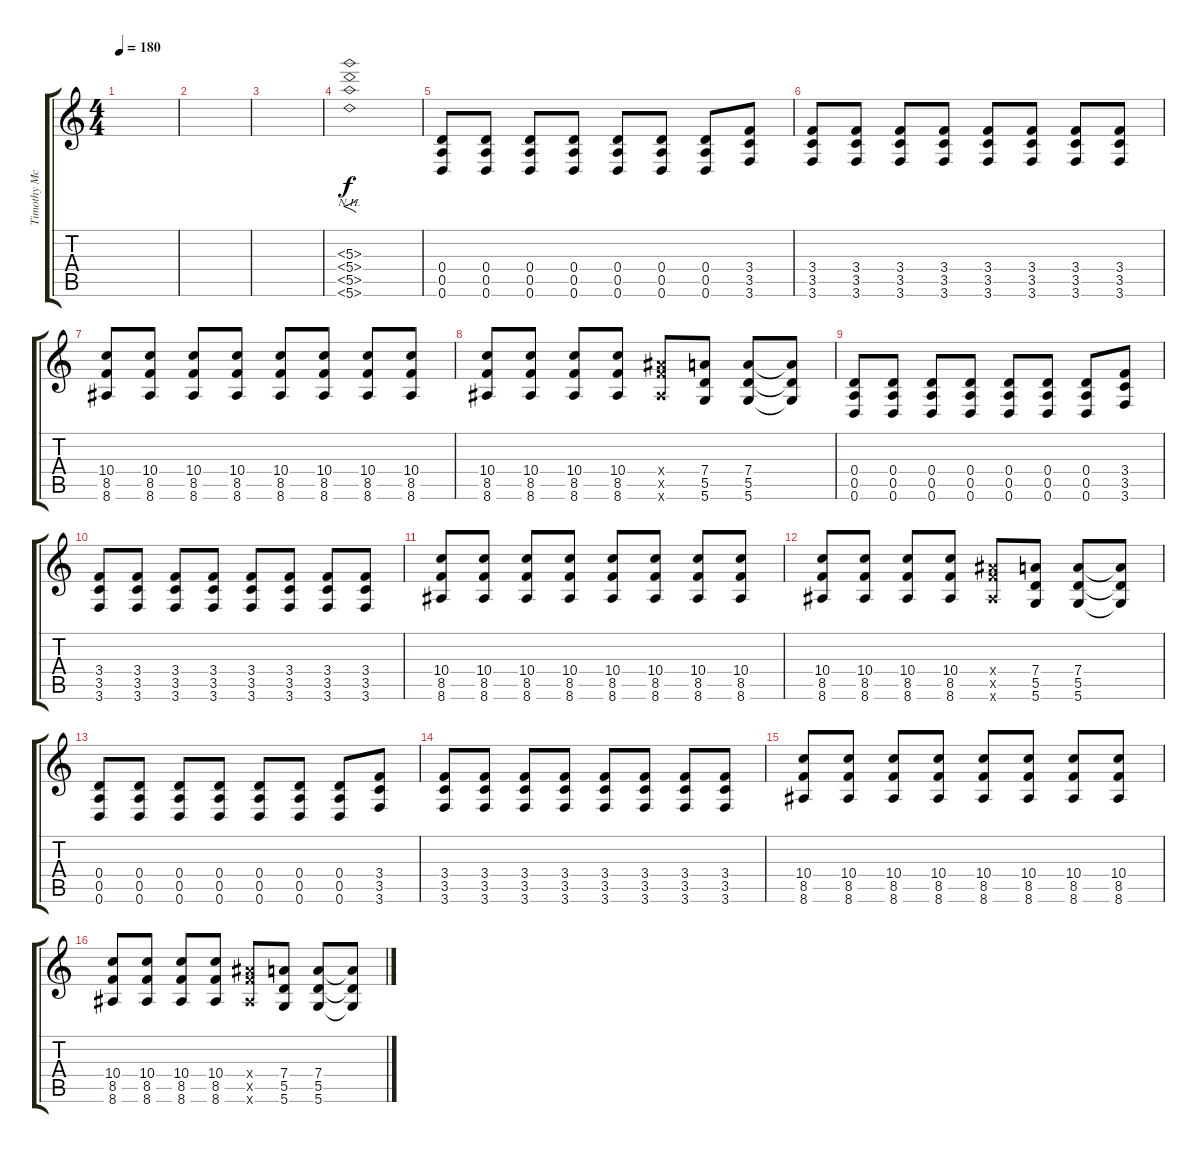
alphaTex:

\track ("Timothy McTague" "Timothy Mc") {instrument distortionguitar}
\staff {score tabs}
\tuning (E4 B3 G3 D3 A2 D2) {hide}
\ts (4 4)
\tempo 180
\clef g2
\ks c
|
|
|
(5.3{nh} 5.4{nh} 5.5{nh} 5.6{nh}).1{f} |
(0.4 0.5 0.6).8 (0.4 0.5 0.6).8 (0.4 0.5 0.6).8 (0.4 0.5 0.6).8 (0.4 0.5 0.6).8 (0.4 0.5 0.6).8 (0.4 0.5 0.6).8 (3.4 3.5 3.6).8 |
(3.4 3.5 3.6).8 (3.4 3.5 3.6).8 (3.4 3.5 3.6).8 (3.4 3.5 3.6).8 (3.4 3.5 3.6).8 (3.4 3.5 3.6).8 (3.4 3.5 3.6).8 (3.4 3.5 3.6).8 |
(10.4 8.5 8.6).8 (10.4 8.5 8.6).8 (10.4 8.5 8.6).8 (10.4 8.5 8.6).8 (10.4 8.5 8.6).8 (10.4 8.5 8.6).8 (10.4 8.5 8.6).8 (10.4 8.5 8.6).8 |
(10.4 8.5 8.6).8 (10.4 8.5 8.6).8 (10.4 8.5 8.6).8 (10.4 8.5 8.6).8 (8.4{x} 8.5{x} 8.6{x}).8 (7.4 5.5 5.6).8 (7.4 5.5 5.6).8 (7.4{t} 5.5{t} 5.6{t}).8 |
(0.4 0.5 0.6).8 (0.4 0.5 0.6).8 (0.4 0.5 0.6).8 (0.4 0.5 0.6).8 (0.4 0.5 0.6).8 (0.4 0.5 0.6).8 (0.4 0.5 0.6).8 (3.4 3.5 3.6).8 |
(3.4 3.5 3.6).8 (3.4 3.5 3.6).8 (3.4 3.5 3.6).8 (3.4 3.5 3.6).8 (3.4 3.5 3.6).8 (3.4 3.5 3.6).8 (3.4 3.5 3.6).8 (3.4 3.5 3.6).8 |
(10.4 8.5 8.6).8 (10.4 8.5 8.6).8 (10.4 8.5 8.6).8 (10.4 8.5 8.6).8 (10.4 8.5 8.6).8 (10.4 8.5 8.6).8 (10.4 8.5 8.6).8 (10.4 8.5 8.6).8 |
(10.4 8.5 8.6).8 (10.4 8.5 8.6).8 (10.4 8.5 8.6).8 (10.4 8.5 8.6).8 (8.4{x} 8.5{x} 8.6{x}).8 (7.4 5.5 5.6).8 (7.4 5.5 5.6).8 (7.4{t} 5.5{t} 5.6{t}).8 |
(0.4 0.5 0.6).8 (0.4 0.5 0.6).8 (0.4 0.5 0.6).8 (0.4 0.5 0.6).8 (0.4 0.5 0.6).8 (0.4 0.5 0.6).8 (0.4 0.5 0.6).8 (3.4 3.5 3.6).8 |
(3.4 3.5 3.6).8 (3.4 3.5 3.6).8 (3.4 3.5 3.6).8 (3.4 3.5 3.6).8 (3.4 3.5 3.6).8 (3.4 3.5 3.6).8 (3.4 3.5 3.6).8 (3.4 3.5 3.6).8 |
(10.4 8.5 8.6).8 (10.4 8.5 8.6).8 (10.4 8.5 8.6).8 (10.4 8.5 8.6).8 (10.4 8.5 8.6).8 (10.4 8.5 8.6).8 (10.4 8.5 8.6).8 (10.4 8.5 8.6).8 |
(10.4 8.5 8.6).8 (10.4 8.5 8.6).8 (10.4 8.5 8.6).8 (10.4 8.5 8.6).8 (8.4{x} 8.5{x} 8.6{x}).8 (7.4 5.5 5.6).8 (7.4 5.5 5.6).8 (7.4{t} 5.5{t} 5.6{t}).8
